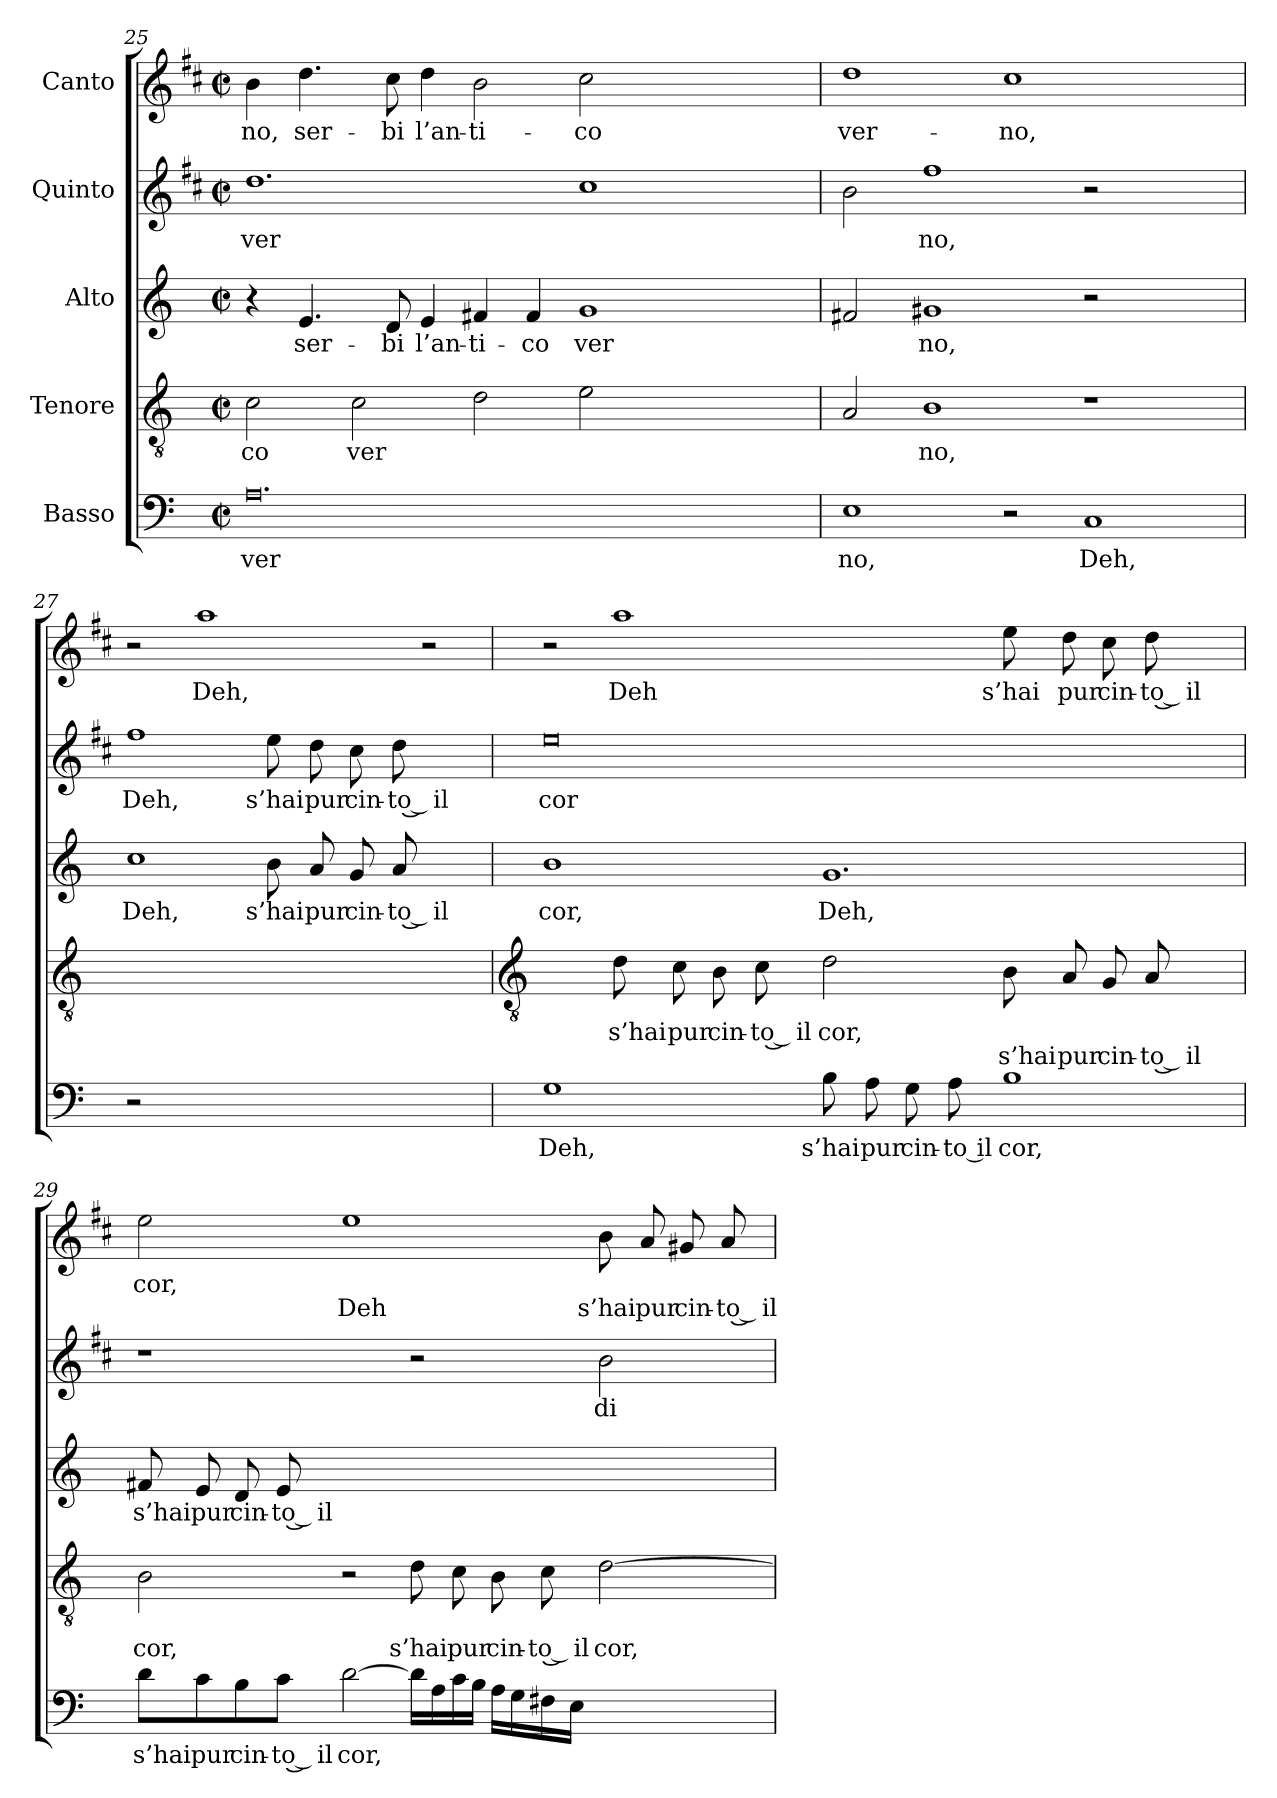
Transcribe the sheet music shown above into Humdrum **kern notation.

**kern	**text	**kern	**text	**text	**kern	**text	**kern	**text	**kern	**text	**text
*part5	*part5	*part4	*part4	*part4	*part3	*part3	*part2	*part2	*part1	*part1	*part1
*staff5	*staff5	*staff4	*staff4	*staff4	*staff3	*staff3	*staff2	*staff2	*staff1	*staff1	*staff1
*I"Basso	*	*I"Tenore	*	*	*I"Alto	*	*I"Quinto	*	*I"Canto	*	*
*clefF4	*	*clefGv2	*	*	*clefG2	*	*clefG2	*	*clefG2	*	*
*	*	*	*	*	*	*	*ITrd1c2	*	*ITrd1c2	*	*
*k[]	*	*k[]	*	*	*k[]	*	*k[]	*	*k[]	*	*
*C:	*	*C:	*	*	*C:	*	*C:	*	*C:	*	*
*M4/2	*	*M4/2	*	*	*M4/2	*	*M4/2	*	*M4/2	*	*
*met(c|)	*	*met(c|)	*	*	*met(c|)	*	*met(c|)	*	*met(c|)	*	*
=25	=25	=25	=25	=25	=25	=25	=25	=25	=25	=25	=25
!	!LO:LY:b	!	!LO:LY:b	!	!	!	!	!LO:LY:b	!	!LO:LY:b	!
0.A	ver	2c	co	.	4r	.	1.cc	ver	4a	-no,	.
!	!	!	!	!	!	!LO:LY:b	!	!	!	!LO:LY:b	!
.	.	.	.	.	4.e	ser-	.	.	4.cc	ser-	.
!	!	!	!LO:LY:b	!	!	!	!	!	!	!	!
.	.	2c	ver	.	.	.	.	.	.	.	.
!	!	!	!	!	!	!LO:LY:b	!	!	!	!LO:LY:b	!
.	.	.	.	.	8d	-bi	.	.	8b	-bi	.
!	!	!	!	!	!	!LO:LY:b	!	!	!	!LO:LY:b	!
.	.	.	.	.	4e	l’an-	.	.	4cc	l’an-	.
!	!	!	!	!	!	!LO:LY:b	!	!	!	!LO:LY:b	!
.	.	2d	.	.	4f#X	-ti-	.	.	2a	-ti-	.
!	!	!	!	!	!	!LO:LY:b	!	!	!	!	!
.	.	.	.	.	4f#	-co	.	.	.	.	.
!	!	!	!	!	!	!LO:LY:b	!	!	!	!LO:LY:b	!
.	.	2e	.	.	1g	ver	1b	.	2b	-co	.
.	.	1ryy	.	.	.	.	.	.	1ryy	.	.
.	.	.	.	.	2ryy	.	2ryy	.	.	.	.
=26	=26	=26	=26	=26	=26	=26	=26	=26	=26	=26	=26
!	!LO:LY:b	!	!	!	!	!	!	!	!	!LO:LY:b	!
1E	no,	2A	.	.	2f#	.	2a	.	1cc	ver-	.
!	!	!	!LO:LY:b	!	!	!LO:LY:b	!	!LO:LY:b	!	!	!
.	.	1B	no,	.	1g#X	no,	1ee	no,	.	.	.
!	!	!	!	!	!	!	!	!	!	!LO:LY:b	!
2r	.	.	.	.	.	.	.	.	1b	-no,	.
!	!LO:LY:b	!	!	!	!	!	!	!	!	!	!
1C	Deh,	1r	.	.	2r	.	2r	.	.	.	.
.	.	.	.	.	2ryy	.	2ryy	.	2ryy	.	.
=27	=27	=27	=27	=27	=27	=27	=27	=27	=27	=27	=27
!	!	!	!LO:LY:b	!	!	!LO:LY:b	!	!LO:LY:b	!	!	!
2r	.	[1gyy	Deh,	.	1cc	Deh,	1ee	Deh,	2r	.	.
!	!	!	!	!	!	!	!	!	!	!LO:LY:b	!
1.ryy	.	.	.	.	.	.	.	.	1gg	Deh,	.
!	!	!	!	!	!	!LO:LY:b	!	!LO:LY:b	!	!	!
.	.	1ryy	.	.	8b	s’hai	8dd	s’hai	.	.	.
!	!	!	!	!	!	!LO:LY:b	!	!LO:LY:b	!	!	!
.	.	.	.	.	8a	pur	8cc	pur	.	.	.
!	!	!	!	!	!	!LO:LY:b	!	!LO:LY:b	!	!	!
.	.	.	.	.	8g	cin-	8b	cin-	.	.	.
!	!	!	!	!	!	!LO:LY:b	!	!LO:LY:b	!	!	!
.	.	.	.	.	8a	-to͜ il	8cc	-to͜ il	.	.	.
.	.	.	.	.	2ryy	.	2ryy	.	2r	.	.
!!LO:LB:g=z
=28	=28	=28	=28	=28	=28	=28	=28	=28	=28	=28	=28
*	*	*clefGv2	*	*	*	*	*	*	*	*	*
!	!LO:LY:b	!	!	!	!	!LO:LY:b	!	!LO:LY:b	!	!	!
1G	Deh,	2gyy]	.	.	1b	cor,	0dd	cor	2r	.	.
!	!	!	!LO:LY:b	!	!	!	!	!	!	!LO:LY:b	!
.	.	8d	s’hai	.	.	.	.	.	1gg	Deh	.
!	!	!	!LO:LY:b	!	!	!	!	!	!	!	!
.	.	8c	pur	.	.	.	.	.	.	.	.
!	!	!	!LO:LY:b	!	!	!	!	!	!	!	!
.	.	8B	cin-	.	.	.	.	.	.	.	.
!	!	!	!LO:LY:b	!	!	!	!	!	!	!	!
.	.	8c	-to͜ il	.	.	.	.	.	.	.	.
!	!LO:LY:b	!	!LO:LY:b	!	!	!LO:LY:b	!	!	!	!	!
8B	s’hai	2d	cor,	.	1.g	Deh,	.	.	.	.	.
!	!LO:LY:b	!	!	!	!	!	!	!	!	!	!
8A	pur	.	.	.	.	.	.	.	.	.	.
!	!LO:LY:b	!	!	!	!	!	!	!	!	!	!
8G	cin-	.	.	.	.	.	.	.	.	.	.
!	!LO:LY:b	!	!	!	!	!	!	!	!	!	!
8A	-to il	.	.	.	.	.	.	.	.	.	.
!	!LO:LY:b	!	!	!LO:LY:b	!	!	!	!	!	!LO:LY:b	!
1B	cor,	8B	.	s’hai	.	.	.	.	8dd	s’hai	.
!	!	!	!	!LO:LY:b	!	!	!	!	!	!LO:LY:b	!
.	.	8A	.	pur	.	.	.	.	8cc	pur	.
!	!	!	!	!LO:LY:b	!	!	!	!	!	!LO:LY:b	!
.	.	8G	.	cin-	.	.	.	.	8b	cin-	.
!	!	!	!	!LO:LY:b	!	!	!	!	!	!LO:LY:b	!
.	.	8A	.	-to͜ il	.	.	.	.	8cc	-to͜ il	.
.	.	2ryy	.	.	.	.	2ryy	.	2ryy	.	.
=29	=29	=29	=29	=29	=29	=29	=29	=29	=29	=29	=29
!	!LO:LY:b	!	!	!LO:LY:b	!	!LO:LY:b	!	!	!	!LO:LY:b	!
8dL	s’hai	2B	.	cor,	8f#X	s’hai	1r	.	2dd	cor,	.
!	!LO:LY:b	!	!	!	!	!LO:LY:b	!	!	!	!	!
8c	pur	.	.	.	8e	pur	.	.	.	.	.
!	!LO:LY:b	!	!	!	!	!LO:LY:b	!	!	!	!	!
8B	cin-	.	.	.	8d	cin-	.	.	.	.	.
!	!LO:LY:b	!	!	!	!	!LO:LY:b	!	!	!	!	!
8cJ	-to͜ il	.	.	.	8e	-to͜ il	.	.	.	.	.
!	!LO:LY:b	!	!	!	!	!LO:LY:b	!	!	!	!	!LO:LY:b
[2d	cor,	2r	.	.	[1f#Xyy	cor	.	.	1dd	.	Deh
!	!	!	!	!LO:LY:b	!	!	!	!	!	!	!
16dLL]	.	8d	.	s’hai	.	.	2r	.	.	.	.
16A	.	.	.	.	.	.	.	.	.	.	.
!	!	!	!	!LO:LY:b	!	!	!	!	!	!	!
16c	.	8c	.	pur	.	.	.	.	.	.	.
16BJJ	.	.	.	.	.	.	.	.	.	.	.
!	!	!	!	!LO:LY:b	!	!	!	!	!	!	!
16ALL	.	8B	.	cin-	.	.	.	.	.	.	.
16G	.	.	.	.	.	.	.	.	.	.	.
!	!	!	!	!LO:LY:b	!	!	!	!	!	!	!
16F#X	.	8c	.	-to͜ il	.	.	.	.	.	.	.
16EJJ	.	.	.	.	.	.	.	.	.	.	.
!	!	!	!	!LO:LY:b	!	!	!	!LO:LY:b	!	!	!LO:LY:b
2ryy	.	[2d	.	cor,	2ryy	.	2a	di	8a	.	s’hai
!	!	!	!	!	!	!	!	!	!	!	!LO:LY:b
.	.	.	.	.	.	.	.	.	8g	.	pur
!	!	!	!	!	!	!	!	!	!	!	!LO:LY:b
.	.	.	.	.	.	.	.	.	8f#X	.	cin-
!	!	!	!	!	!	!	!	!	!	!	!LO:LY:b
.	.	.	.	.	.	.	.	.	8g	.	-to͜ il
=	=	=	=	=	=	=	=	=	=	=	=
*-	*-	*-	*-	*-	*-	*-	*-	*-	*-	*-	*-
